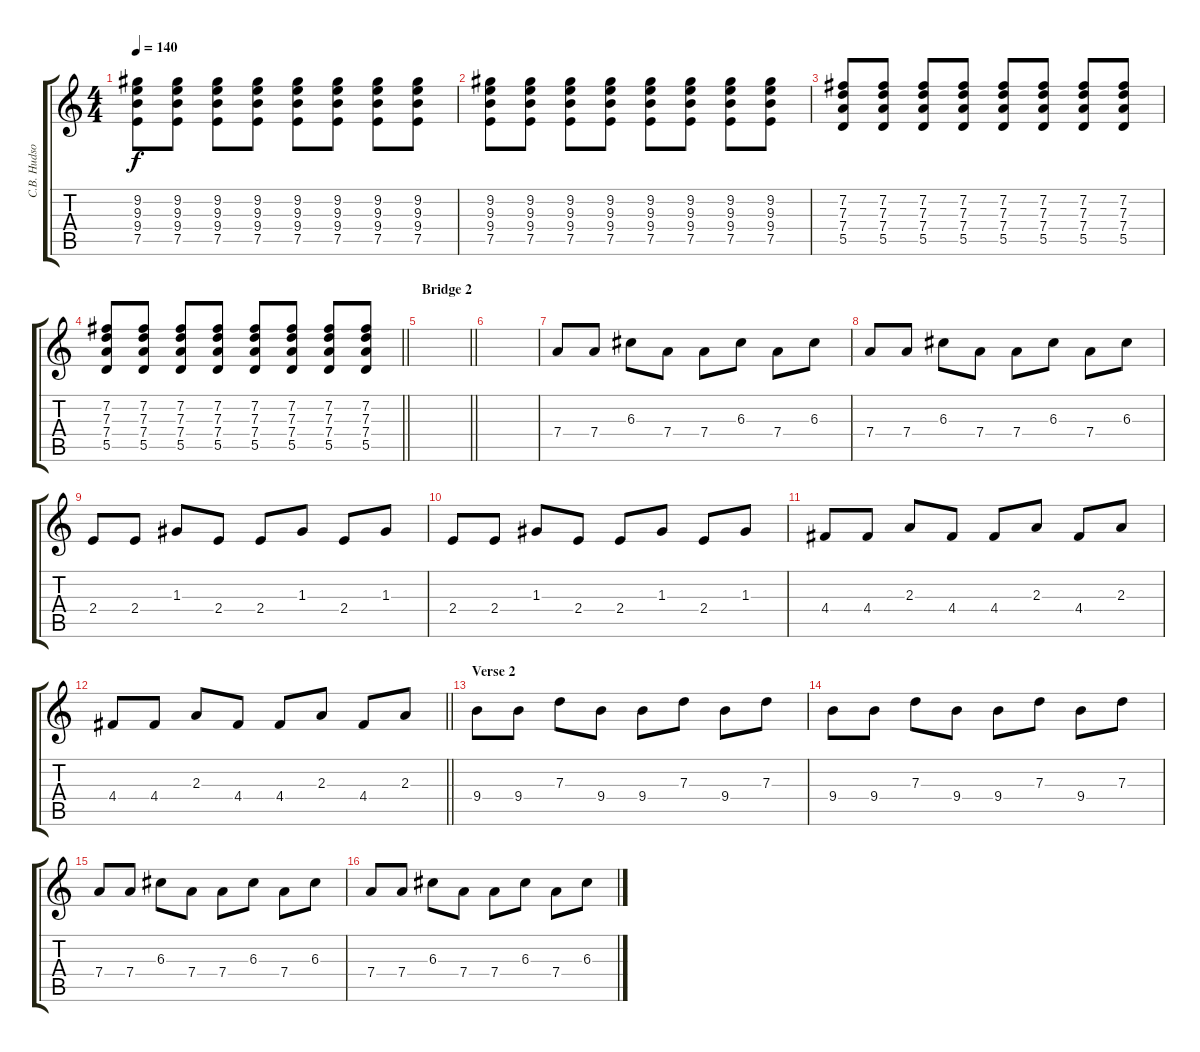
\track ("C.B. Hudson" "C.B. Hudso") {instrument overdrivenguitar}
\staff {score tabs}
\tuning (E4 B3 G3 D3 A2 E2) {hide}
\ts (4 4)
\tempo 140
\clef g2
\ks c
(9.2 9.3 9.4 7.5).8{dy f} (9.2 9.3 9.4 7.5).8 (9.2 9.3 9.4 7.5).8 (9.2 9.3 9.4 7.5).8 (9.2 9.3 9.4 7.5).8 (9.2 9.3 9.4 7.5).8 (9.2 9.3 9.4 7.5).8 (9.2 9.3 9.4 7.5).8 |
(9.2 9.3 9.4 7.5).8 (9.2 9.3 9.4 7.5).8 (9.2 9.3 9.4 7.5).8 (9.2 9.3 9.4 7.5).8 (9.2 9.3 9.4 7.5).8 (9.2 9.3 9.4 7.5).8 (9.2 9.3 9.4 7.5).8 (9.2 9.3 9.4 7.5).8 |
(7.2 7.3 7.4 5.5).8 (7.2 7.3 7.4 5.5).8 (7.2 7.3 7.4 5.5).8 (7.2 7.3 7.4 5.5).8 (7.2 7.3 7.4 5.5).8 (7.2 7.3 7.4 5.5).8 (7.2 7.3 7.4 5.5).8 (7.2 7.3 7.4 5.5).8 |
\barLineRight lightlight
(7.2 7.3 7.4 5.5).8 (7.2 7.3 7.4 5.5).8 (7.2 7.3 7.4 5.5).8 (7.2 7.3 7.4 5.5).8 (7.2 7.3 7.4 5.5).8 (7.2 7.3 7.4 5.5).8 (7.2 7.3 7.4 5.5).8 (7.2 7.3 7.4 5.5).8 |
\section ("" "Bridge 2")
\barLineRight lightlight
|
|
7.4.8 7.4.8 6.3.8 7.4.8 7.4.8 6.3.8 7.4.8 6.3.8 |
7.4.8 7.4.8 6.3.8 7.4.8 7.4.8 6.3.8 7.4.8 6.3.8 |
2.4.8 2.4.8 1.3.8 2.4.8 2.4.8 1.3.8 2.4.8 1.3.8 |
2.4.8 2.4.8 1.3.8 2.4.8 2.4.8 1.3.8 2.4.8 1.3.8 |
4.4.8 4.4.8 2.3.8 4.4.8 4.4.8 2.3.8 4.4.8 2.3.8 |
\barLineRight lightlight
4.4.8 4.4.8 2.3.8 4.4.8 4.4.8 2.3.8 4.4.8 2.3.8 |
\section ("" "Verse 2")
9.4.8 9.4.8 7.3.8 9.4.8 9.4.8 7.3.8 9.4.8 7.3.8 |
9.4.8 9.4.8 7.3.8 9.4.8 9.4.8 7.3.8 9.4.8 7.3.8 |
7.4.8 7.4.8 6.3.8 7.4.8 7.4.8 6.3.8 7.4.8 6.3.8 |
7.4.8 7.4.8 6.3.8 7.4.8 7.4.8 6.3.8 7.4.8 6.3.8
